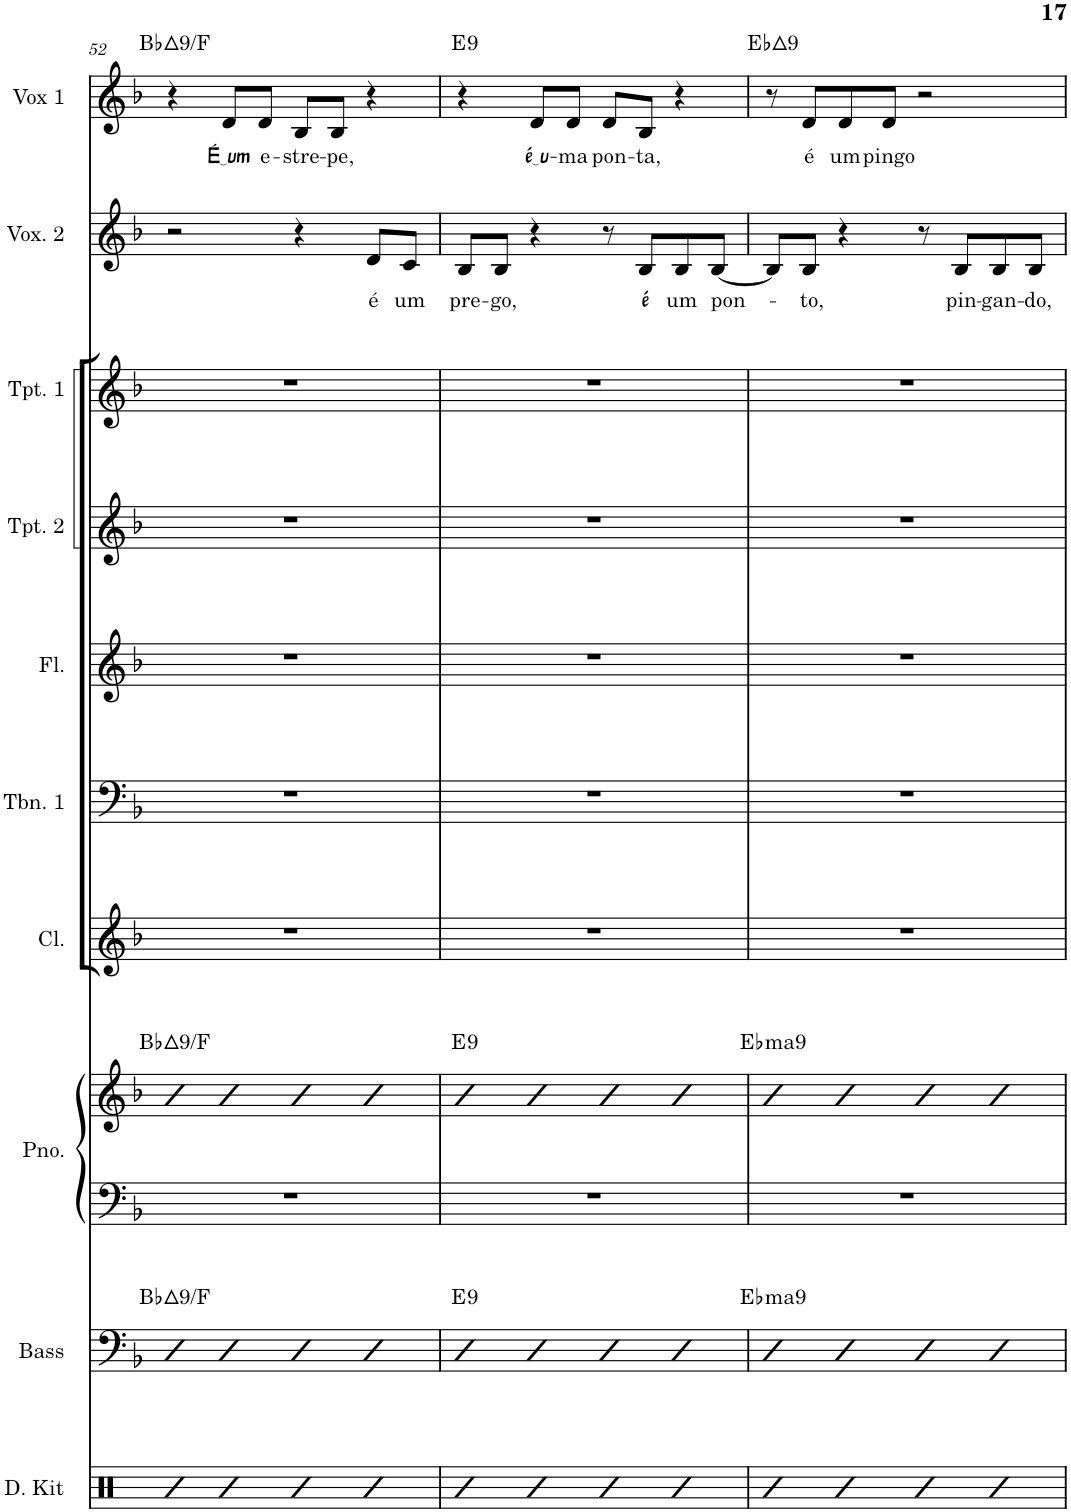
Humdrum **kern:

**kern	**kern	**harte	**kern	**kern	**harte	**kern	**kern	**kern	**kern	**kern	**kern	**text	**kern	**text	**harte
*part10	*part9	*part9	*part8	*part8	*part8	*part7	*part6	*part5	*part4	*part3	*part2	*part2	*part1	*part1	*part1
*staff11	*staff10	*	*staff9	*staff8	*	*staff7	*staff6	*staff5	*staff4	*staff3	*staff2	*staff2	*staff1	*staff1	*
*I"Drum Kit	*I"Acoustic Bass	*	*I"Piano	*	*	*I"Baritone Saxophone	*I"Trombone 1	*I"Flute Tenor Saxophone	*I"Trumpet 2	*I"Trumpet 1	*I"Voice 2	*	*I"Voice 1	*	*
*I'D. Kit	*I'Bass	*	*I'Pno.	*	*	*I'Bari	*I'Tbn. 1	*I'T. Sax.	*I'Tpt. 2	*I'Tpt. 1	*	*	*	*	*
!!LO:PB:g=z
*clefX	*clefF4	*	*clefF4	*clefG2	*	*clefG2	*clefF4	*clefG2	*clefG2	*clefG2	*clefG2	*	*clefG2	*	*
*	*Trd7c12	*	*	*	*	*Trd1c2	*	*Trd8c14	*Trd1c2	*Trd1c2	*	*	*	*	*
*k[]	*k[b-]	*	*k[b-]	*k[b-]	*	*k[b-]	*k[b-]	*k[b-]	*k[b-]	*k[b-]	*k[b-]	*	*k[b-]	*	*
*M4/4	*M4/4	*	*M4/4	*M4/4	*	*M4/4	*M4/4	*M4/4	*M4/4	*M4/4	*M4/4	*	*M4/4	*	*
=52	=52	=52	=52	=52	=52	=52	=52	=52	=52	=52	=52	=52	=52	=52	=52
!	!	!LO:H:kt=9	!	!	!LO:H:kt=9	!	!	!	!	!	!	!	!	!	!LO:H:kt=9
4R	4bb-	Bb:maj9/5	1r	4b-	Bb:maj9/5	1r	1r	1r	1r	1r	2r	.	4r	.	Bb:maj9/5
!	!	!	!	!	!	!	!	!	!	!	!	!	!	!LO:LY:b	!
4R	4bb-	.	.	4b-	.	.	.	.	.	.	.	.	8d/L	É um	.
!	!	!	!	!	!	!	!	!	!	!	!	!	!	!LO:LY:b	!
.	.	.	.	.	.	.	.	.	.	.	.	.	8d/J	e-	.
!	!	!	!	!	!	!	!	!	!	!	!	!	!	!LO:LY:b	!
4R	4bb-	.	.	4b-	.	.	.	.	.	.	4r	.	8B-/L	-stre-	.
!	!	!	!	!	!	!	!	!	!	!	!	!	!	!LO:LY:b	!
.	.	.	.	.	.	.	.	.	.	.	.	.	8B-/J	-pe,	.
!	!	!	!	!	!	!	!	!	!	!	!	!LO:LY:b	!	!	!
4R	4bb-	.	.	4b-	.	.	.	.	.	.	8d/L	é	4r	.	.
!	!	!	!	!	!	!	!	!	!	!	!	!LO:LY:b	!	!	!
.	.	.	.	.	.	.	.	.	.	.	8c/J	um	.	.	.
=53	=53	=53	=53	=53	=53	=53	=53	=53	=53	=53	=53	=53	=53	=53	=53
!	!	!LO:H:kt=9	!	!	!LO:H:kt=9	!	!	!	!	!	!	!LO:LY:b	!	!	!LO:H:kt=9
4R	4bb-	E:9	1r	4b-	E:9	1r	1r	1r	1r	1r	8B-/L	pre-	4r	.	E:9
!	!	!	!	!	!	!	!	!	!	!	!	!LO:LY:b	!	!	!
.	.	.	.	.	.	.	.	.	.	.	8B-/J	-go,	.	.	.
!	!	!	!	!	!	!	!	!	!	!	!	!	!	!LO:LY:b	!
4R	4bb-	.	.	4b-	.	.	.	.	.	.	4r	.	8d/L	é u	.
!	!	!	!	!	!	!	!	!	!	!	!	!	!	!LO:LY:b	!
.	.	.	.	.	.	.	.	.	.	.	.	.	8d/J	-ma	.
!	!	!	!	!	!	!	!	!	!	!	!	!	!	!LO:LY:b	!
4R	4bb-	.	.	4b-	.	.	.	.	.	.	8r	.	8d/L	pon-	.
!	!	!	!	!	!	!	!	!	!	!	!	!LO:LY:b	!	!LO:LY:b	!
.	.	.	.	.	.	.	.	.	.	.	8B-/L	é	8B-/J	-ta,	.
!	!	!	!	!	!	!	!	!	!	!	!	!LO:LY:b	!	!	!
4R	4bb-	.	.	4b-	.	.	.	.	.	.	8B-/	um	4r	.	.
!	!	!	!	!	!	!	!	!	!	!	!	!LO:LY:b	!	!	!
.	.	.	.	.	.	.	.	.	.	.	[8B-/J	pon-	.	.	.
=54	=54	=54	=54	=54	=54	=54	=54	=54	=54	=54	=54	=54	=54	=54	=54
!	!	!LO:H:kt=ma9	!	!	!LO:H:kt=ma9	!	!	!	!	!	!	!	!	!	!LO:H:kt=9
4R	4bb-	Eb:maj9	1r	4b-	Eb:maj9	1r	1r	1r	1r	1r	8B-/L]	.	8r	.	Eb:maj9
!	!	!	!	!	!	!	!	!	!	!	!	!LO:LY:b	!	!LO:LY:b	!
.	.	.	.	.	.	.	.	.	.	.	8B-/J	-to,	8d/L	é	.
!	!	!	!	!	!	!	!	!	!	!	!	!	!	!LO:LY:b	!
4R	4bb-	.	.	4b-	.	.	.	.	.	.	4r	.	8d/	um	.
!	!	!	!	!	!	!	!	!	!	!	!	!	!	!LO:LY:b	!
.	.	.	.	.	.	.	.	.	.	.	.	.	8d/J	pingo	.
4R	4bb-	.	.	4b-	.	.	.	.	.	.	8r	.	2r	.	.
!	!	!	!	!	!	!	!	!	!	!	!	!LO:LY:b	!	!	!
.	.	.	.	.	.	.	.	.	.	.	8B-/L	pin-	.	.	.
!	!	!	!	!	!	!	!	!	!	!	!	!LO:LY:b	!	!	!
4R	4bb-	.	.	4b-	.	.	.	.	.	.	8B-/	-gan-	.	.	.
!	!	!	!	!	!	!	!	!	!	!	!	!LO:LY:b	!	!	!
.	.	.	.	.	.	.	.	.	.	.	8B-/J	-do,	.	.	.
=	=	=	=	=	=	=	=	=	=	=	=	=	=	=	=
*-	*-	*-	*-	*-	*-	*-	*-	*-	*-	*-	*-	*-	*-	*-	*-
